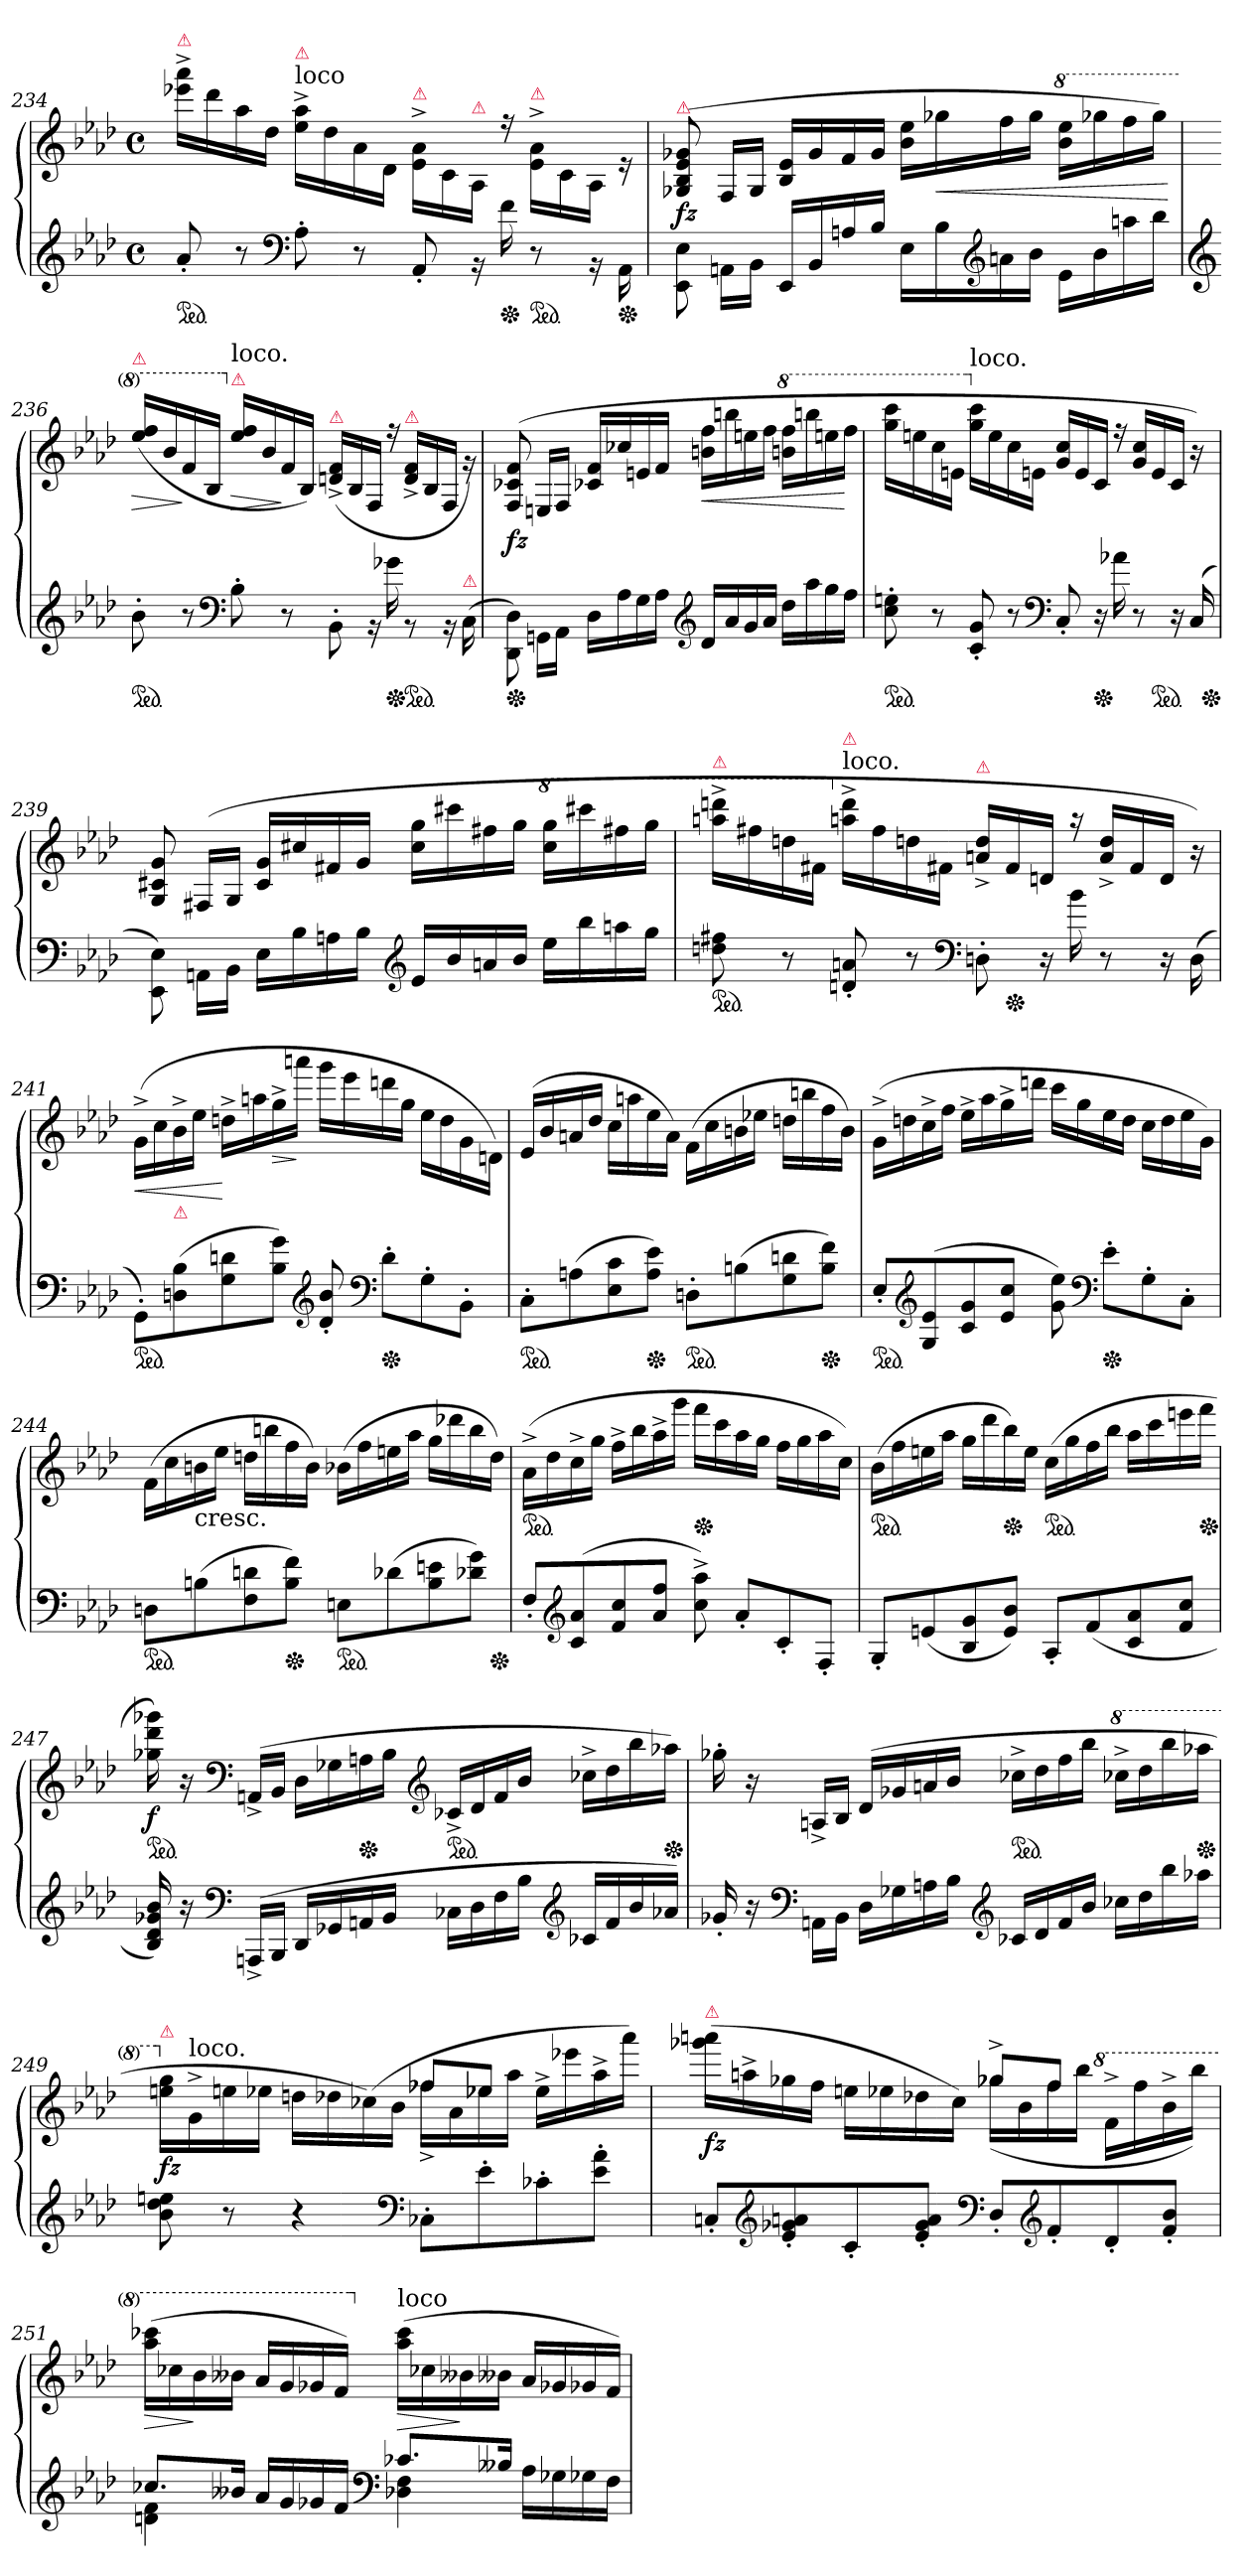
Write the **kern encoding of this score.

**kern	**kern	**dynam
*part1	*part1	*part1
*staff2	*staff1	*staff1/2
*clefG2	*clefG2	*
*k[b-e-a-d-]	*k[b-e-a-d-]	*
*f:	*f:	*
*M4/4	*M4/4	*
*met(c)	*met(c)	*
=234	=234	=234
!	!LO:TX:a:color=crimson:t=⚠	!
*ped	*	*
8a-'<	16eee-X^< 16aaa-^<LL	.
.	16ddd-	.
8r	16aa-	.
.	16dd-JJ	.
*clefF4	*	*
!	!LO:TX:a:t=loco	!
!	!LO:TX:a:color=crimson:t=⚠	!
8A-'>	16ee-^< 16aa-^<LL	.
.	16dd-	.
8r	16a-	.
.	16d-JJ	.
!	!LO:TX:a:color=crimson:t=⚠	!
8AA-'<	16e-^>\ 16a-^>\LL	.
.	16c\	.
!	!LO:TX:a:color=crimson:t=⚠	!
16rBB	16A-/JJ	.
*Xped	*	*
16f\	16rff	.
!	!LO:TX:a:color=crimson:t=⚠	!
*ped	*	*
8r	16e-^>\ 16a-^>\LL	.
.	16c\	.
16rBB	16A-/JJ	.
*Xped	*	*
16AA-\	16re	.
=235	=235	=235
!	!LO:TX:a:color=crimson:t=⚠	!
!	!	!LO:DY:b
8EE-\ 8E-\	(>8G-X/ 8B-/ 8e-/ 8g-X/	fz
16AAn\LL	16F/LL	.
16BB-\JJ	16G-/JJ	.
16EE-LL	16B- 16e-LL	.
16BB-	16g-	.
16An	16f	.
16B-JJ	16g-JJ	.
16E-LL	16b- 16ee-LL	.
!	!	!LO:HP:b
16B-	16gg-X	<
*clefG2	*	*
16an	16ff	.
16b-JJ	16gg-JJ	.
*	*8va	*
16e-LL	16bb- 16eee-LL	.
16b-	16ggg-X	.
16aan	16fff	.
16bb-JJ	16ggg-JJ)	.
.	.	[
=236	=236	=236
*clefG2	*	*
!	!LO:TX:a:color=crimson:t=⚠	!
!	!	!LO:HP:b
*ped	*	*
8b-'>	(<16eee- 16fffLL	>
.	16bb-	.
8r	16ff	]
.	16b-JJ	.
*clefF4	*	*
*	*X8va	*
!	!LO:TX:a:color=crimson:t=⚠	!
!	!LO:TX:a:t=loco.	!
!	!	!LO:HP:b
8B-'>	16ee- 16ffLL	>
.	16b-	.
8r	16f	]
.	16B-JJ)	.
!	!LO:TX:a:color=crimson:t=⚠	!
8BB-'>\	(>16dn^>\ 16f^>\LL	.
.	16B-/	.
16rBB	16F/JJ	.
*Xped	*	*
16g-X\	16rff	.
!	!LO:TX:a:color=crimson:t=⚠	!
*ped	*	*
8rBB	16d^>\ 16f^>\LL	.
.	16B-/	.
16rBB	16F/JJ	.
!LO:TX:a:color=crimson:t=⚠	!	!
(>16C\	16rg)	.
=237	=237	=237
!	!	!LO:DY:b
*Xped	*	*
8DD-\ 8D-\)	(>8F/ 8c-X/ 8f/	fz
16GGn\LL	16En/LL	.
16AA-\JJ	16F/JJ	.
16D-LL	16c-X 16fLL	.
16A-	16cc-X	.
16G	16en	.
16A-JJ	16fJJ	.
*clefG2	*	*
!	!	!LO:HP:b
16d-LL	16bn 16ffLL	<
16a-	16bbn	.
16g	16een	.
16a-JJ	16ffJJ	.
*	*8va	*
16dd-LL	16bbn 16fffLL	.
16aa-	16bbbn	.
16gg	16eeen	.
16ffJJ	16fffJJ	[
=238	=238	=238
*ped	*	*
8cc'> 8een'>	16ggg 16ccccLL	.
.	16eeen	.
8r	16ccc	.
.	16eenJJ	.
*	*X8va	*
!	!LO:TX:a:t=loco.	!
8c'< 8g'<	16gg 16cccLL	.
.	16ee	.
8r	16cc	.
.	16enJJ	.
*clefF4	*	*
8C'<	16g 16ccLL	.
.	16e	.
*Xped	*	*
16r	16cJJ	.
16a-X\	16rff	.
8r	16g 16ccLL	.
*ped	*	*
.	16e	.
16r	16cJJ	.
(<16C	16r)	.
*Xped	*	*
=239	=239	=239
8EE-\ 8E-\)	8G/ 8c#X/ 8g/	.
16AAnLL	(>16F#XLL	.
16BB-\JJ	16G/JJ	.
16E-LL	16c# 16gLL	.
16B-	16cc#X	.
16An	16f#X	.
16B-JJ	16gJJ	.
*clefG2	*	*
16e-LL	16cc# 16ggLL	.
16b-	16ccc#X	.
16an	16ff#X	.
16b-JJ	16ggJJ	.
*	*8va	*
16ee-LL	16ccc# 16gggLL	.
16bb-	16cccc#X	.
16aan	16fff#X	.
16ggJJ	16gggJJ	.
=240	=240	=240
!	!LO:TX:a:color=crimson:t=⚠	!
*ped	*	*
8ddn 8ff#X	16aaan^< 16ddddn^<LL	.
.	16fff#X	.
8r	16dddn	.
.	16ff#XJJ	.
*	*X8va	*
!	!LO:TX:a:t=loco.	!
!	!LO:TX:a:color=crimson:t=⚠	!
8dn'< 8an'<	16aan^< 16ddd^<LL	.
.	16ff#	.
8r	16ddn	.
.	16f#XJJ	.
*clefF4	*	*
!	!LO:TX:a:color=crimson:t=⚠	!
8Dn'>	16an^< 16dd^<LL	.
*Xped	*	*
.	16f#	.
16r	16dnJJ	.
16b-\	16raa	.
8r	16a^> 16dd^>LL	.
.	16f#	.
16r	16dJJ	.
(>16D	16r)	.
=241	=241	=241
!	!	!LO:HP:b
*ped	*	*
8GG'>L)	(>16g^>LL	<
.	16cc	.
!	!LO:TX:b:color=crimson:t=⚠	!
(>8Dn 8B-	16b-^>	.
.	16ee-JJ	.
8G 8dn	16ddn^>LL	[
.	16aan	.
!	!	!LO:HP:b
8B- 8gJ)	16gg^>	>
.	16aaanJJ	]
*clefG2	*	*
8d'< 8b-'<	16gggLL	.
.	16eee-	.
*clefF4	*	*
*Xped	*	*
8d'>L	16dddn	.
.	16ggJJ	.
8G'>	16ee-\LL	.
.	16dd\	.
8BB-'>J	16g\	.
.	16dn\JJ)	.
=242	=242	=242
*ped	*	*
8C'>L	(>16e-LL	.
.	16b-	.
(>8An	16an	.
.	16dd-JJ	.
8E- 8c	16ccLL	.
.	16aan	.
*Xped	*	*
8A 8e-J)	16ee-	.
.	16aJJ)	.
*ped	*	*
8Dn'>L	(>16fLL	.
.	16cc	.
(>8Bn	16bn	.
.	16ee-XJJ	.
8G 8dn	16ddnLL	.
.	16bbn	.
*Xped	*	*
8B 8fJ)	16ff	.
.	16bJJ)	.
=243	=243	=243
*ped	*	*
8E-'<L	(>16g^>LL	.
.	16ddn	.
*clefG2	*	*
(<8G 8e-	16cc^>	.
.	16ffJJ	.
8c 8g	16ee-^>LL	.
.	16aa-	.
8e- 8ccJ	16gg^>	.
.	16dddnJJ	.
8g 8ee-)	16cccLL	.
.	16gg	.
*clefF4	*	*
*Xped	*	*
8e-'>L	16ee-	.
.	16ddJJ	.
8G'>	16ccLL	.
.	16dd	.
8C'>J	16ee-	.
.	16gJJ)	.
=244	=244	=244
*ped	*	*
8DnL	(>16fLL	.
.	16cc	.
!	!LO:TX:b:t=cresc.	!
(>8Bn	16bn	.
.	16ee-JJ	.
8F 8dn	16ddnLL	.
.	16bbn	.
*Xped	*	*
8B 8fJ)	16ff	.
.	16bJJ)	.
*ped	*	*
8EnL	(>16b-XLL	.
.	16ff	.
(>8d-X	16een	.
.	16aa-JJ	.
8B 8en	16ggLL	.
.	16ddd-X	.
8d-X 8gJ)	16bb	.
*Xped	*	*
.	16ddJJ)	.
=245	=245	=245
*	*ped	*
8F'<L	(>16a-^>LL	.
.	16dd-	.
*clefG2	*	*
(>8c 8a-	16cc^>	.
.	16ggJJ	.
8f 8cc	16ff^>LL	.
.	16bb-	.
8a- 8ffJ	16aa-^>	.
.	16gggJJ	.
*	*Xped	*
8cc^< 8aa-^<)	16fffLL	.
.	16ccc	.
8a-'<L	16aa-	.
.	16ggJJ	.
8c'<	16ffLL	.
.	16gg	.
8F'<J	16aa-	.
.	16ccJJ)	.
=246	=246	=246
*	*ped	*
8G'<L	(>16b-LL	.
.	16ff	.
(<8en	16een	.
.	16aa-JJ	.
8B- 8g	16ggLL	.
.	16ddd-	.
*	*Xped	*
8e 8b-J)	16bb-)	.
.	16eeJJ	.
*	*ped	*
8A-'<L	(>16ccLL	.
.	16gg	.
(<8f	16ff	.
.	16bb-JJ	.
8c 8a-	16aa-LL	.
.	16ccc	.
8f 8ccJ	16eeen	.
*	*Xped	*
.	16fffJJ	.
=247	=247	=247
!	!	!LO:DY:b
*	*ped	*
16B- 16d- 16g-X 16b-)	16gg-X 16ddd- 16ggg-X)	f
16r	16r	.
*clefF4	*clefF4	*
(>16AAAn^>LL	(>16AAn^>LL	.
16BBB-JJ	16BB-JJ	.
16DD-LL	16D-LL	.
16GG-X	16G-X	.
*	*Xped	*
16AAn	16An	.
16BB-JJ	16B-JJ	.
*	*clefG2	*
*	*ped	*
16C-XLL	16c-X^>LL	.
16D-	16d-	.
16F	16f	.
16B-JJ	16b-JJ	.
*clefG2	*	*
16c-XLL	16cc-X^<LL	.
16f	16dd-	.
16b-	16bb-	.
*	*Xped	*
16a-XJJ)	16aa-XJJ)	.
=248	=248	=248
16g-X'<	16gg-X'>	.
16r	16r	.
*clefF4	*	*
16AAn\LL	16An^>/LL	.
16BB-\JJ	16B-/JJ	.
16D-LL	(>16d-LL	.
16G-X	16g-X	.
16An	16an	.
16B-JJ	16b-JJ	.
*clefG2	*	*
*	*ped	*
16c-XLL	16cc-X^>LL	.
16d-	16dd-	.
16f	16ff	.
16b-JJ	16bb-JJ	.
*	*8va	*
16cc-XLL	16ccc-X^>LL	.
16dd-	16ddd-	.
16bb-	16bbb-	.
*	*Xped	*
16aa-XJJ	16aaa-XJJ	.
=249	=249	=249
*	*^	*
!	!LO:TX:a:color=crimson:t=⚠	!	!
!	!	!	!LO:DY:b
8b- 8dd- 8een	2ryy	16eeen\ 16ggg\LL	fz
*	*X8va	*	*
!	!	!LO:TX:a:t=loco.	!
.	.	16g^<\	.
8r	.	16een\	.
.	.	16ee-X\JJ	.
4r	.	16ddnLL	.
.	.	16dd-X	.
.	.	(>16cc-X)	.
.	.	16b-JJ	.
*clefF4	*	*	*
8C-X'>L	8ff-XL	16ff-X^<LL	.
.	.	16a-	.
8e-'>	8ee-XJ	16ee-X	.
.	.	16aa-JJ	.
8c-X'>	4ryy	16ee-^<LL	.
.	.	16eee-X	.
8e-'> 8a-'>J	.	16aa-^<	.
.	.	16aaa-JJ)	.
=250	=250	=250	=250
!	!LO:TX:a:color=crimson:t=⚠	!	!
!	!	!	!LO:DY:b
8Cn'<L	2ryy	(>16ggg-X 16aaanLL	fz
.	.	16aan^<	.
*clefG2	*	*	*
8e-'< 8g-X'< 8an'<	.	16gg-X	.
.	.	16ffJJ	.
8c'<	.	16eenLL	.
.	.	16ee-X	.
8e-'< 8g-'< 8a'<J	.	16dd-X	.
.	.	16ccJJ)	.
*clefF4	*	*	*
8D-'<L	8gg-X^>L	(>16gg-XLL	.
.	.	16b-	.
*clefG2	*	*	*
8f'<	8ffJ	16ff	.
.	.	16bb-JJ	.
*	*8va	*	*
8d-'<	4ryy	16ff^>LL	.
.	.	16fff	.
8f'< 8b-'<J	.	16bb-^>	.
.	.	16bbb-JJ)	.
=251	=251	=251	=251
*^	*	*	*
!	!	!	!	!LO:HP:b
*	*	*v	*v	*
8.cc-XL	4dn 4f	(>16aaa- 16cccc-XLL	>
.	.	16ccc-X	.
.	.	16bb-	]
16b--XJk	.	16bb--XJJ	.
16a-LL	4ryy	16aa-LL	.
16g	.	16gg	.
16g-X	.	16gg-X	.
16fJJ	.	16ffJJ)	.
*clefF4	*	*	*
*	*	*X8va	*
!	!	!LO:TX:a:t=loco	!
!	!	!	!LO:HP:b
8.c-XL	4D-X 4F	(>16aa- 16ccc-LL	>
.	.	16cc-X	.
.	.	16b--X	]
16B--XJk	.	16b--XJJ	.
16A-LL	4ryy	16a-LL	.
16G-X	.	16g-X	.
16G-X	.	16g-X	.
16FJJ	.	16fJJ)	.
*v	*v	*	*
=	=	=
*-	*-	*-
